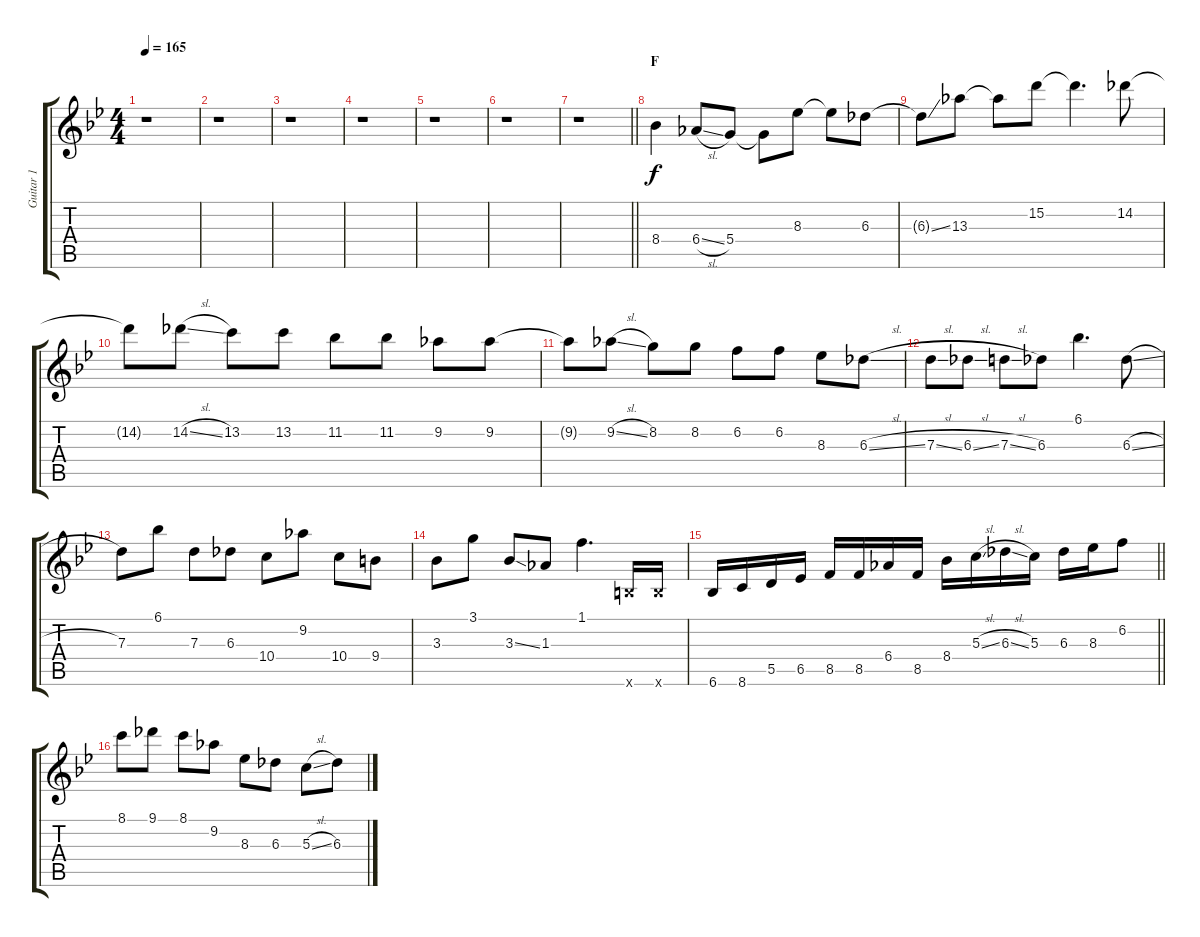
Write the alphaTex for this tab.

\track ("Guitar 1" "Guitar 1") {instrument distortionguitar}
\staff {score tabs}
\tuning (E4 B3 G3 D3 A2 E2) {hide}
\ts (4 4)
\tempo 165
\clef g2
\ks bb
r.1{dy f} |
r.1 |
r.1 |
r.1 |
r.1 |
r.1 |
\barLineRight lightlight
r.1 |
\section ("" "F")
8.4.4 6.4{sl}.8 5.4.8 5.4{t}.8 8.3.8 8.3{t}.8 6.3.8 |
6.3{ss t}.8 13.3.8 13.3{t}.8 15.2.8 15.2{t}.4{d} 14.2.8 |
14.2{t}.8 14.2{sl}.8 13.2.8 13.2.8 11.2.8 11.2.8 9.2.8 9.2.8 |
9.2{t}.8 9.2{sl}.8 8.2.8 8.2.8 6.2.8 6.2.8 8.3.8 6.3{sl}.8 |
7.3{sl}.8 6.3{sl}.8 7.3{sl}.8 6.3.8 6.1.4{d} 6.3{sl}.8 |
7.3.8 6.1.8 7.3.8 6.3.8 10.4.8 9.2.8 10.4.8 9.4.8 |
3.3.8 3.1.8 3.3{ss}.8 1.3.8 1.1.4{d} 7.6{x}.16 7.6{x}.16 |
\barLineRight lightlight
6.6.16 8.6.16 5.5.16 6.5.16 8.5.16 8.5.16 6.4.16 8.5.16 8.4.16 5.3{sl}.16 6.3{sl}.16 5.3.16 6.3.16 8.3.16 6.2.8 |
8.1.8 9.1.8 8.1.8 9.2.8 8.3.8 6.3.8 5.3{sl}.8 6.3{sl}.8
